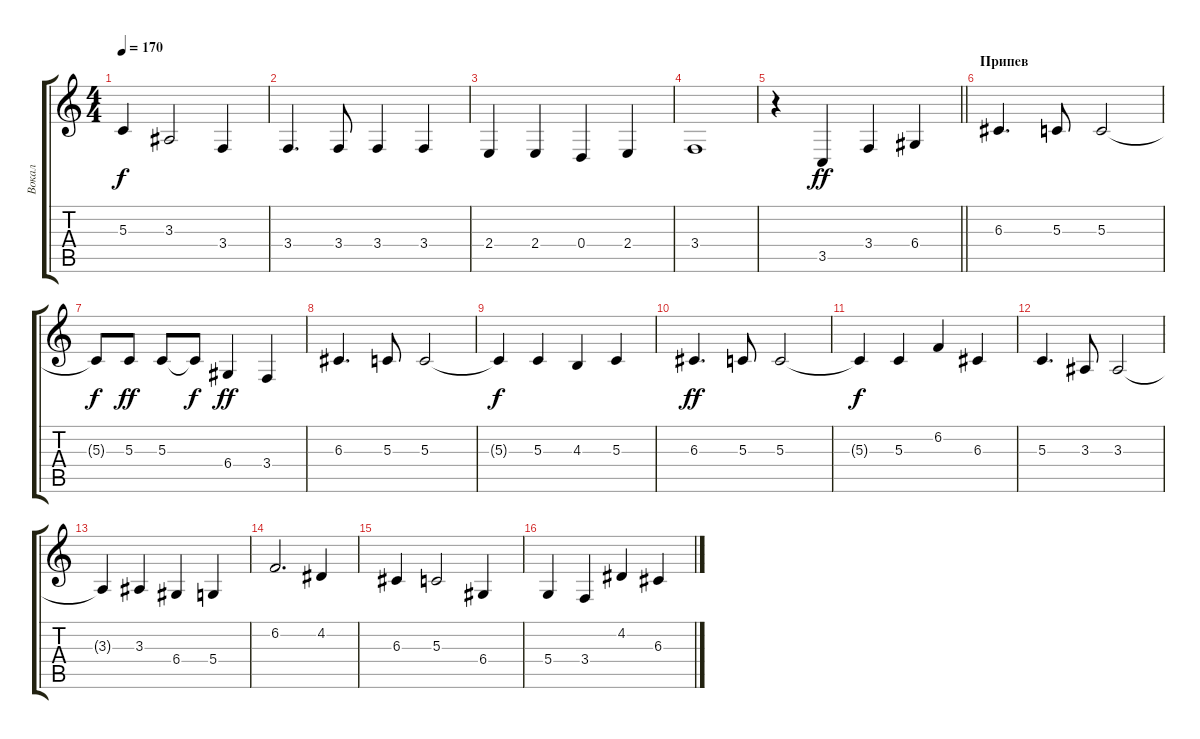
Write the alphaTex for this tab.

\track ("Вокал" "Вокал") {instrument tuba}
\staff {score tabs}
\tuning (E4 B3 G3 D3 A2 E2) {hide}
\ts (4 4)
\tempo 170
\clef g2
\ks c
5.3.4{dy f} 3.3.2 3.4.4 |
3.4.4{d} 3.4.8 3.4.4 3.4.4 |
2.4.4 2.4.4 0.4.4 2.4.4 |
3.4.1 |
\barLineRight lightlight
r.4 3.5.4{dy ff} 3.4.4 6.4.4 |
\section ("" "Припев")
6.3.4{d} 5.3.8 5.3.2 |
5.3{t}.8{dy f} 5.3.8{dy ff} 5.3.8 5.3{t}.8{dy f} 6.4.4{dy ff} 3.4.4 |
6.3.4{d} 5.3.8 5.3.2 |
5.3{t}.4{dy f} 5.3.4 4.3.4 5.3.4 |
6.3.4{d dy ff} 5.3.8 5.3.2 |
5.3{t}.4{dy f} 5.3.4 6.2.4 6.3.4 |
5.3.4{d} 3.3.8 3.3.2 |
3.3{t}.4 3.3.4 6.4.4 5.4.4 |
6.2.2{d} 4.2.4 |
6.3.4 5.3.2 6.4.4 |
5.4.4 3.4.4 4.2.4 6.3.4
